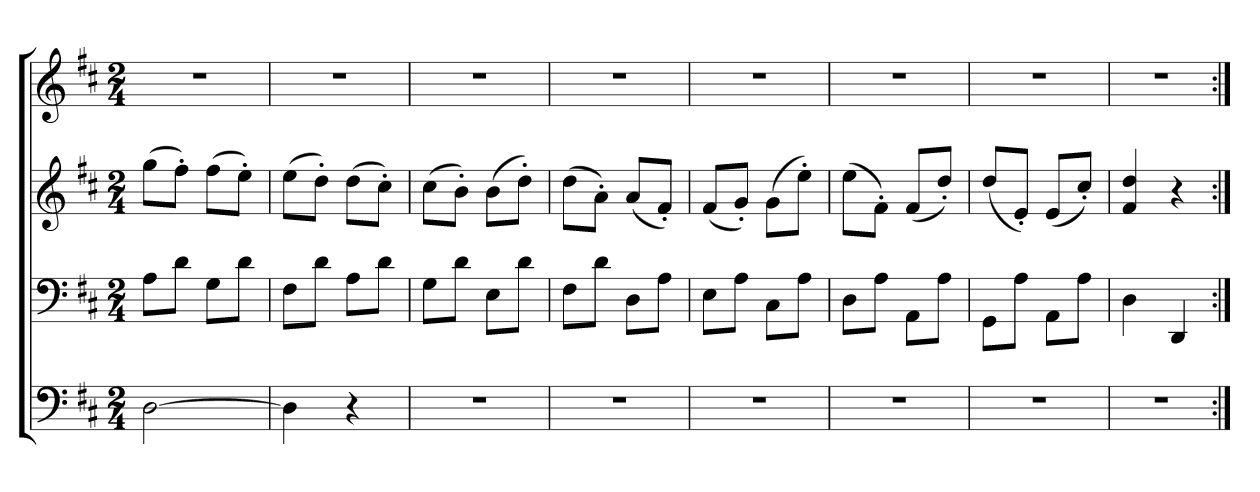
**kern	**kern	**kern	**kern
*part4	*part3	*part2	*part1
*staff4	*staff3	*staff2	*staff1
*clefF4	*clefF4	*clefG2	*clefG2
*k[f#c#]	*k[f#c#]	*k[f#c#]	*k[f#c#]
*D:	*D:	*D:	*D:
*M2/4	*M2/4	*M2/4	*M2/4
=	=	=	=
[2D	8AL	(8ggL	2r
.	8dJ	8ff#'J)	.
.	8GL	(8ff#L	.
.	8dJ	8ee'J)	.
=	=	=	=
4D]	8F#L	(8eeL	2r
.	8dJ	8dd'J)	.
4r	8AL	(8ddL	.
.	8dJ	8cc#'J)	.
=	=	=	=
2r	8GL	(8cc#L	2r
.	8dJ	8b'J)	.
.	8EL	(8bL	.
.	8dJ	8dd'J)	.
=	=	=	=
2r	8F#L	(8ddL	2r
.	8dJ	8a'J)	.
.	8DL	(8aL	.
.	8AJ	8f#'J)	.
=	=	=	=
2r	8EL	(8f#L	2r
.	8AJ	8g'J)	.
.	8C#L	(8gL	.
.	8AJ	8ee'J)	.
=	=	=	=
2r	8DL	(8eeL	2r
.	8AJ	8f#'J)	.
.	8AAL	(8f#L	.
.	8AJ	8dd'J)	.
=	=	=	=
2r	8GGL	(8ddL	2r
.	8AJ	8e'J)	.
.	8AAL	(8eL	.
.	8AJ	8cc#'J)	.
=	=	=	=
2r	4D	4f# 4dd	2r
.	4DD	4r	.
=:|!	=:|!	=:|!	=:|!
*-	*-	*-	*-
